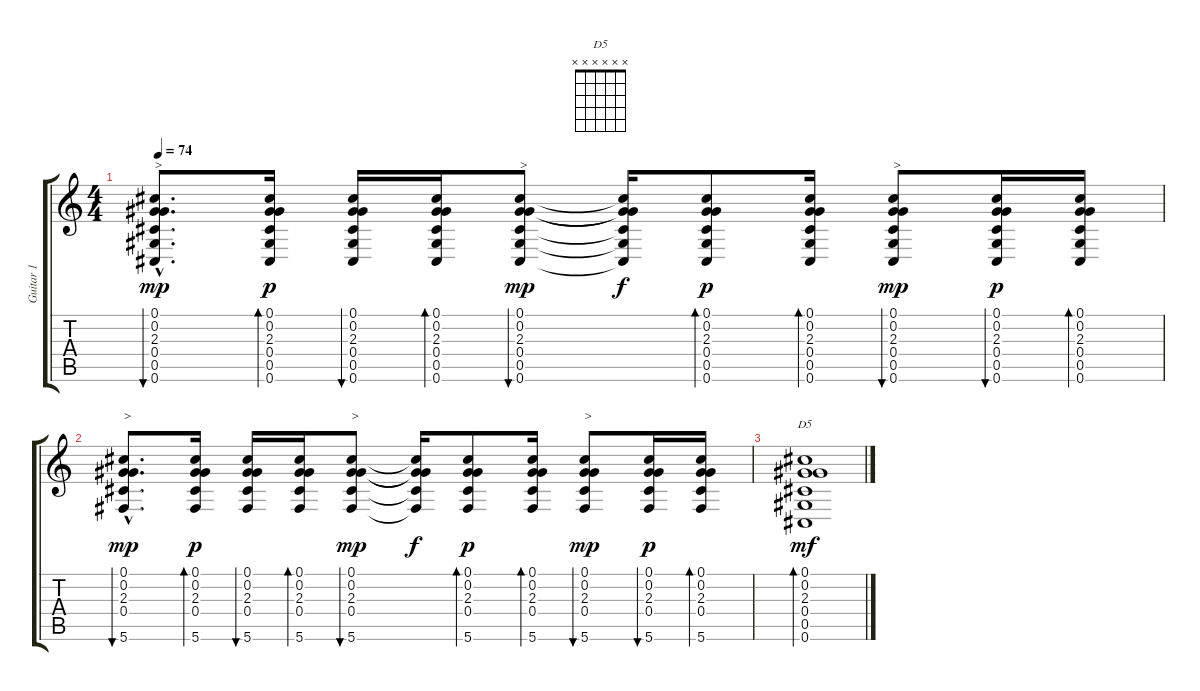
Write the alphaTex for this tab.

\track ("Guitar 1" "Guitar 1") {instrument acousticguitarsteel}
\staff {score tabs}
\tuning (Db4 Ab3 Gb3 Db3 Ab2 Db2) {hide}
\chord ("D5" x x x x x x) {firstfret 0}
\ts (4 4)
\tempo 74
\clef g2
\ks c
(0.1{hac} 0.2{hac} 2.3{hac} 0.4{hac} 0.5{hac} 0.6{hac}).8{d bu 30 txt ">" dy mp} (0.1 0.2 2.3 0.4 0.5 0.6).16{bd 30 dy p} (0.1 0.2 2.3 0.4 0.5 0.6).16{bu 30} (0.1 0.2 2.3 0.4 0.5 0.6).16{bd 30} (0.1 0.2 2.3 0.4 0.5 0.6).8{bu 30 txt ">" dy mp} (0.1{t} 0.2{t} 2.3{t} 0.4{t} 0.5{t} 0.6{t}).16{dy f} (0.1 0.2 2.3 0.4 0.5 0.6).8{bd 30 dy p} (0.1 0.2 2.3 0.4 0.5 0.6).16{bd 30} (0.1 0.2 2.3 0.4 0.5 0.6).8{bu 30 txt ">" dy mp} (0.1 0.2 2.3 0.4 0.5 0.6).16{bu 30 dy p} (0.1 0.2 2.3 0.4 0.5 0.6).16{bd 30} |
(0.1{hac} 0.2{hac} 2.3{hac} 0.4{hac} 5.6{hac}).8{d bu 30 txt ">" dy mp} (0.1 0.2 2.3 0.4 5.6).16{bd 30 dy p} (0.1 0.2 2.3 0.4 5.6).16{bu 30} (0.1 0.2 2.3 0.4 5.6).16{bd 30} (0.1 0.2 2.3 0.4 5.6).8{bu 30 txt ">" dy mp} (0.1{t} 0.2{t} 2.3{t} 0.4{t} 5.6{t}).16{dy f} (0.1 0.2 2.3 0.4 5.6).8{bd 30 dy p} (0.1 0.2 2.3 0.4 5.6).16{bd 30} (0.1 0.2 2.3 0.4 5.6).8{bu 30 txt ">" dy mp} (0.1 0.2 2.3 0.4 5.6).16{bu 30 dy p} (0.1 0.2 2.3 0.4 5.6).16{bd 30} |
(0.1 0.2 2.3 0.4 0.5 0.6).1{bd 120 ch "D5" dy mf}
